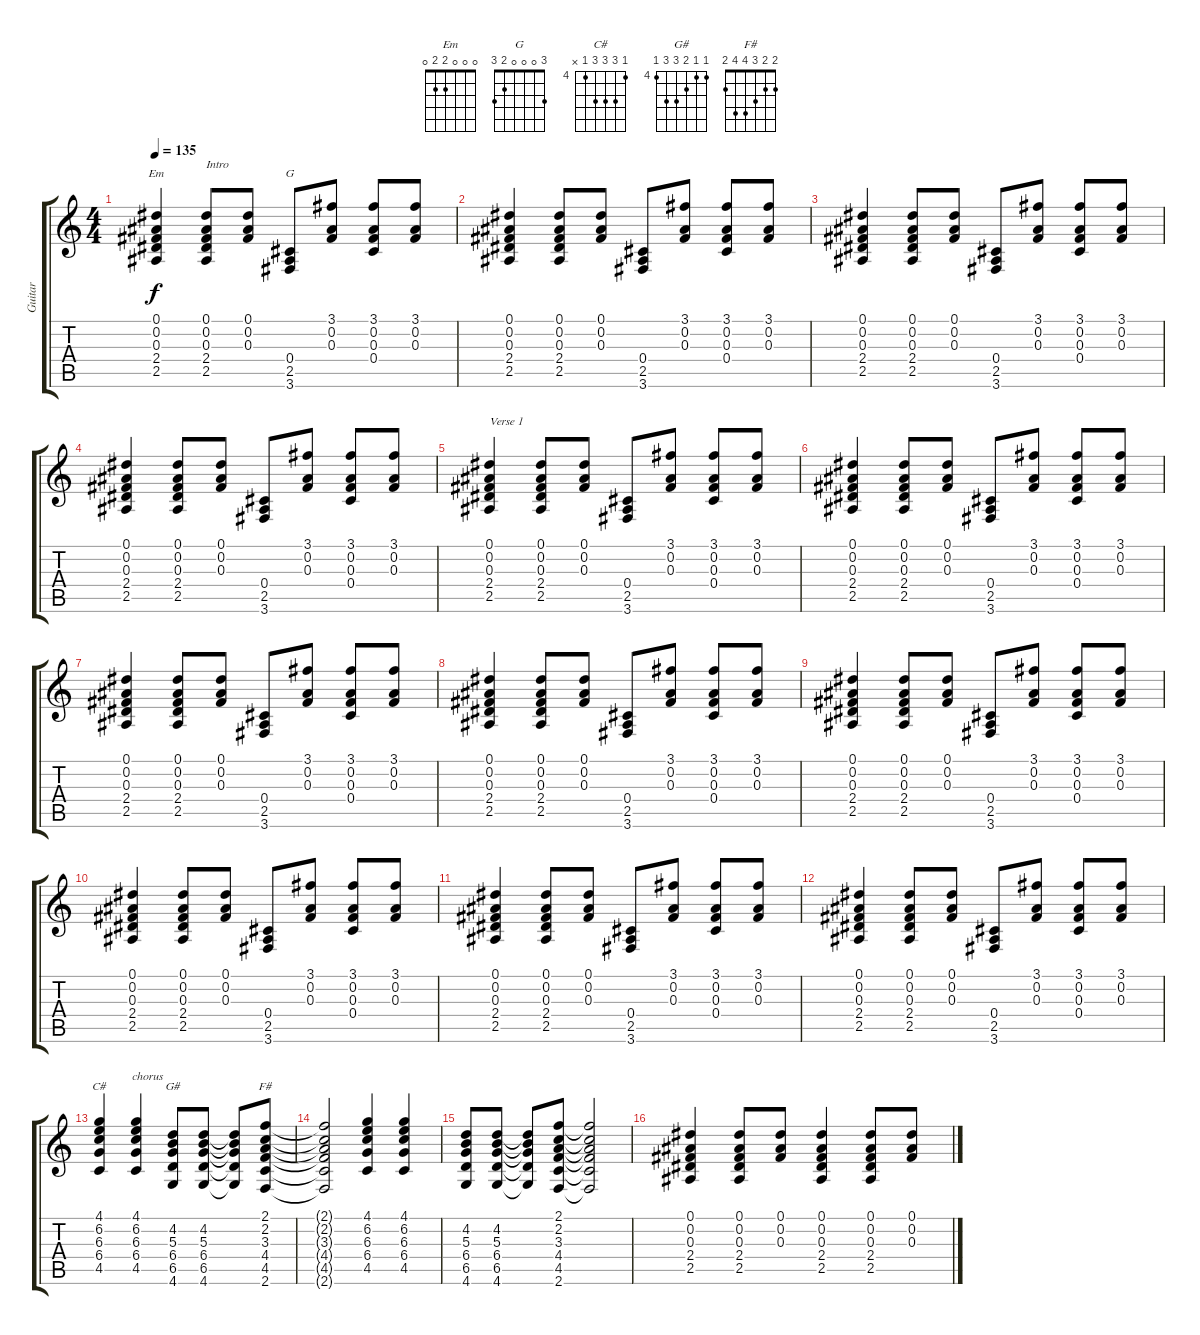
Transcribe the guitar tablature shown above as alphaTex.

\track ("Guitar" "Guitar") {instrument acousticguitarsteel}
\staff {score tabs}
\tuning (Eb4 Bb3 Gb3 Db3 Ab2 Eb2) {hide}
\chord ("Em" 0 0 0 2 2 0)
\chord ("G" 3 0 0 0 2 3)
\chord ("C#" 4 6 6 6 4 x) {firstfret 4}
\chord ("G#" 4 4 5 6 6 4) {firstfret 4}
\chord ("F#" 2 2 3 4 4 2)
\ts (4 4)
\tempo 135
\clef g2
\ks c
(0.1 0.2 0.3 2.4 2.5).4{ch "Em" dy f instrument acousticguitarsteel} (0.1 0.2 0.3 2.4 2.5).8{txt "Intro"} (0.1 0.2 0.3).8 (0.4 2.5 3.6).8{ch "G"} (3.1 0.2 0.3).8 (3.1 0.2 0.3 0.4).8 (3.1 0.2 0.3).8 |
(0.1 0.2 0.3 2.4 2.5).4 (0.1 0.2 0.3 2.4 2.5).8 (0.1 0.2 0.3).8 (0.4 2.5 3.6).8 (3.1 0.2 0.3).8 (3.1 0.2 0.3 0.4).8 (3.1 0.2 0.3).8 |
(0.1 0.2 0.3 2.4 2.5).4 (0.1 0.2 0.3 2.4 2.5).8 (0.1 0.2 0.3).8 (0.4 2.5 3.6).8 (3.1 0.2 0.3).8 (3.1 0.2 0.3 0.4).8 (3.1 0.2 0.3).8 |
(0.1 0.2 0.3 2.4 2.5).4 (0.1 0.2 0.3 2.4 2.5).8 (0.1 0.2 0.3).8 (0.4 2.5 3.6).8 (3.1 0.2 0.3).8 (3.1 0.2 0.3 0.4).8 (3.1 0.2 0.3).8 |
(0.1 0.2 0.3 2.4 2.5).4{txt "Verse 1"} (0.1 0.2 0.3 2.4 2.5).8 (0.1 0.2 0.3).8 (0.4 2.5 3.6).8 (3.1 0.2 0.3).8 (3.1 0.2 0.3 0.4).8 (3.1 0.2 0.3).8 |
(0.1 0.2 0.3 2.4 2.5).4 (0.1 0.2 0.3 2.4 2.5).8 (0.1 0.2 0.3).8 (0.4 2.5 3.6).8 (3.1 0.2 0.3).8 (3.1 0.2 0.3 0.4).8 (3.1 0.2 0.3).8 |
(0.1 0.2 0.3 2.4 2.5).4 (0.1 0.2 0.3 2.4 2.5).8 (0.1 0.2 0.3).8 (0.4 2.5 3.6).8 (3.1 0.2 0.3).8 (3.1 0.2 0.3 0.4).8 (3.1 0.2 0.3).8 |
(0.1 0.2 0.3 2.4 2.5).4 (0.1 0.2 0.3 2.4 2.5).8 (0.1 0.2 0.3).8 (0.4 2.5 3.6).8 (3.1 0.2 0.3).8 (3.1 0.2 0.3 0.4).8 (3.1 0.2 0.3).8 |
(0.1 0.2 0.3 2.4 2.5).4 (0.1 0.2 0.3 2.4 2.5).8 (0.1 0.2 0.3).8 (0.4 2.5 3.6).8 (3.1 0.2 0.3).8 (3.1 0.2 0.3 0.4).8 (3.1 0.2 0.3).8 |
(0.1 0.2 0.3 2.4 2.5).4 (0.1 0.2 0.3 2.4 2.5).8 (0.1 0.2 0.3).8 (0.4 2.5 3.6).8 (3.1 0.2 0.3).8 (3.1 0.2 0.3 0.4).8 (3.1 0.2 0.3).8 |
(0.1 0.2 0.3 2.4 2.5).4 (0.1 0.2 0.3 2.4 2.5).8 (0.1 0.2 0.3).8 (0.4 2.5 3.6).8 (3.1 0.2 0.3).8 (3.1 0.2 0.3 0.4).8 (3.1 0.2 0.3).8 |
(0.1 0.2 0.3 2.4 2.5).4 (0.1 0.2 0.3 2.4 2.5).8 (0.1 0.2 0.3).8 (0.4 2.5 3.6).8 (3.1 0.2 0.3).8 (3.1 0.2 0.3 0.4).8 (3.1 0.2 0.3).8 |
(4.1 6.2 6.3 6.4 4.5).4{ch "C#" txt "           chorus"} (4.1 6.2 6.3 6.4 4.5).4 (4.2 5.3 6.4 6.5 4.6).8{ch "G#"} (4.2 5.3 6.4 6.5 4.6).8 (4.2{t} 5.3{t} 6.4{t} 6.5{t} 4.6{t}).8 (2.1 2.2 3.3 4.4 4.5 2.6).8{ch "F#"} |
(2.1{t} 2.2{t} 3.3{t} 4.4{t} 4.5{t} 2.6{t}).2 (4.1 6.2 6.3 6.4 4.5).4 (4.1 6.2 6.3 6.4 4.5).4 |
(4.2 5.3 6.4 6.5 4.6).8 (4.2 5.3 6.4 6.5 4.6).8 (4.2{t} 5.3{t} 6.4{t} 6.5{t} 4.6{t}).8 (2.1 2.2 3.3 4.4 4.5 2.6).8 (2.1{t} 2.2{t} 3.3{t} 4.4{t} 4.5{t} 2.6{t}).2 |
(0.1 0.2 0.3 2.4 2.5).4 (0.1 0.2 0.3 2.4 2.5).8 (0.1 0.2 0.3).8 (0.1 0.2 0.3 2.4 2.5).4 (0.1 0.2 0.3 2.4 2.5).8 (0.1 0.2 0.3).8
